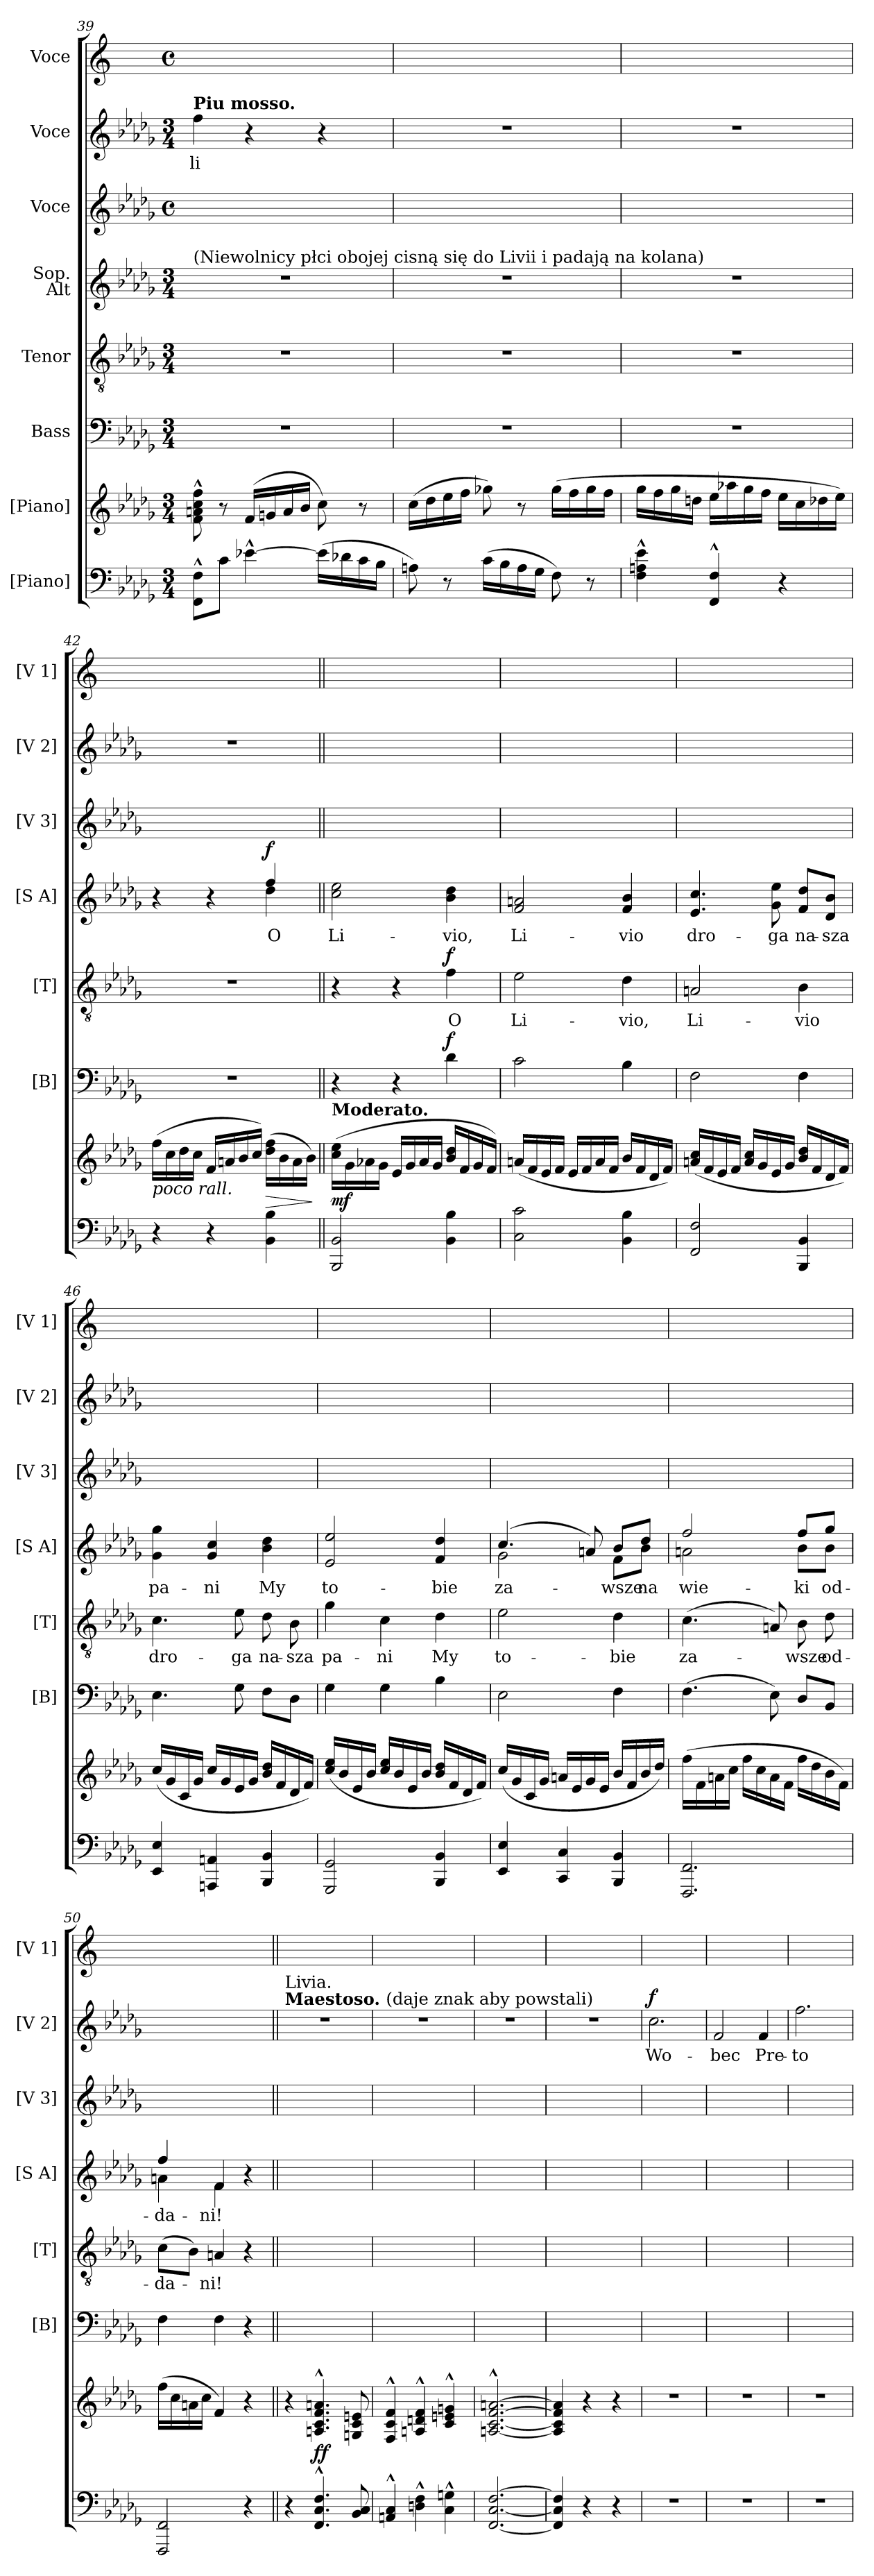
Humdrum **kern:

**kern	**kern	**dynam	**kern	**dynam	**kern	**text	**dynam	**kern	**text	**dynam	**kern	**kern	**text	**dynam	**kern
*part8	*part7	*part7	*part6	*part6	*part5	*part5	*part5	*part4	*part4	*part4	*part3	*part2	*part2	*part2	*part1
*staff8	*staff7	*staff7	*staff6	*staff6	*staff5	*staff5	*staff5	*staff4	*staff4	*staff4	*staff3	*staff2	*staff2	*staff2	*staff1
*I"[Piano]	*I"[Piano]	*	*I"Bass	*	*I"Tenor	*	*	*I"Sop.\nAlt	*	*	*I"Voce	*I"Voce	*	*	*I"Voce
*	*	*	*I'[B]	*	*I'[T]	*	*	*I'[S A]	*	*	*I'[V 3]	*I'[V 2]	*	*	*I'[V 1]
*clefF4	*clefG2	*	*clefF4	*	*clefGv2	*	*	*clefG2	*	*	*clefG2	*clefG2	*	*	*clefG2
*k[b-e-a-d-g-]	*k[b-e-a-d-g-]	*	*k[b-e-a-d-g-]	*	*k[b-e-a-d-g-]	*	*	*k[b-e-a-d-g-]	*	*	*k[b-e-a-d-g-]	*k[b-e-a-d-g-]	*	*	*k[]
*M3/4	*M3/4	*	*M3/4	*	*M3/4	*	*	*M3/4	*	*	*M4/4	*M3/4	*	*	*M4/4
*	*	*	*	*	*	*	*	*	*	*	*met(c)	*	*	*	*met(c)
=39	=39	=39	=39	=39	=39	=39	=39	=39	=39	=39	=39	=39	=39	=39	=39
!	!	!	!	!	!	!	!	!	!	!	!	!LO:TX:a:B:t=Piu mosso.	!	!	!
!	!	!	!	!	!	!	!	!LO:TX:a:t=(Niewolnicy płci obojej cisną się do Livii i padają na kolana)	!	!	!	!	!	!	!
8FF^^\ 8F^^\L	8f^^\ 8an^^\ 8cc^^\ 8ff^^\	.	2.r	.	2.r	.	.	2.r	.	.	2.ryy	4ff\	-li	.	2.ryy
8c\J	8r	.	.	.	.	.	.	.	.	.	.	.	.	.	.
[4e-X^^>\	(<16f/LL	.	.	.	.	.	.	.	.	.	.	4r	.	.	.
.	16gn/	.	.	.	.	.	.	.	.	.	.	.	.	.	.
.	16a/	.	.	.	.	.	.	.	.	.	.	.	.	.	.
.	16b-/JJ	.	.	.	.	.	.	.	.	.	.	.	.	.	.
(16e-\LL]	8cc\)	.	.	.	.	.	.	.	.	.	.	4r	.	.	.
16d-X\	.	.	.	.	.	.	.	.	.	.	.	.	.	.	.
16c\	8r	.	.	.	.	.	.	.	.	.	.	.	.	.	.
16B-\JJ	.	.	.	.	.	.	.	.	.	.	.	.	.	.	.
=40	=40	=40	=40	=40	=40	=40	=40	=40	=40	=40	=40	=40	=40	=40	=40
8An\)	(16cc\LL	.	2.r	.	2.r	.	.	2.r	.	.	2.ryy	2.r	.	.	2.ryy
.	16dd-\	.	.	.	.	.	.	.	.	.	.	.	.	.	.
8r	16ee-\	.	.	.	.	.	.	.	.	.	.	.	.	.	.
.	16ff\JJ	.	.	.	.	.	.	.	.	.	.	.	.	.	.
(16c\LL	8gg-X\)	.	.	.	.	.	.	.	.	.	.	.	.	.	.
16B-\	.	.	.	.	.	.	.	.	.	.	.	.	.	.	.
16A\	8r	.	.	.	.	.	.	.	.	.	.	.	.	.	.
16G-\JJ	.	.	.	.	.	.	.	.	.	.	.	.	.	.	.
8F\)	(16gg-\LL	.	.	.	.	.	.	.	.	.	.	.	.	.	.
.	16ff\	.	.	.	.	.	.	.	.	.	.	.	.	.	.
8r	16gg-\	.	.	.	.	.	.	.	.	.	.	.	.	.	.
.	16ff\JJ	.	.	.	.	.	.	.	.	.	.	.	.	.	.
=41	=41	=41	=41	=41	=41	=41	=41	=41	=41	=41	=41	=41	=41	=41	=41
4F^^\ 4An^^\ 4e-^^\	16gg-\LL	.	2.r	.	2.r	.	.	2.r	.	.	2.ryy	2.r	.	.	2.ryy
.	16ff\	.	.	.	.	.	.	.	.	.	.	.	.	.	.
.	16gg-\	.	.	.	.	.	.	.	.	.	.	.	.	.	.
.	16ddn\JJ	.	.	.	.	.	.	.	.	.	.	.	.	.	.
4FF^^/ 4F^^/	16ee-\LL	.	.	.	.	.	.	.	.	.	.	.	.	.	.
.	16aa-X\	.	.	.	.	.	.	.	.	.	.	.	.	.	.
.	16gg-\	.	.	.	.	.	.	.	.	.	.	.	.	.	.
.	16ff\JJ	.	.	.	.	.	.	.	.	.	.	.	.	.	.
4r	16ee-\LL	.	.	.	.	.	.	.	.	.	.	.	.	.	.
.	16cc\	.	.	.	.	.	.	.	.	.	.	.	.	.	.
.	16dd-X\	.	.	.	.	.	.	.	.	.	.	.	.	.	.
.	16ee-\JJ)	.	.	.	.	.	.	.	.	.	.	.	.	.	.
=42	=42	=42	=42	=42	=42	=42	=42	=42	=42	=42	=42	=42	=42	=42	=42
*	*	*	*	*	*	*	*	*^	*	*	*	*	*	*	*
!	!LO:TX:b:i:t=poco rall.	!	!	!	!	!	!	!	!	!	!	!	!	!	!	!
4r	(16ff\LL	.	2.r	.	2.r	.	.	4r	2ryy	.	.	2.ryy	2.r	.	.	2.ryy
.	16cc\	.	.	.	.	.	.	.	.	.	.	.	.	.	.	.
.	16dd-\	.	.	.	.	.	.	.	.	.	.	.	.	.	.	.
.	16cc\JJ	.	.	.	.	.	.	.	.	.	.	.	.	.	.	.
4r	16f/LL	.	.	.	.	.	.	4r	.	.	.	.	.	.	.	.
.	16an/	.	.	.	.	.	.	.	.	.	.	.	.	.	.	.
.	16b-/	.	.	.	.	.	.	.	.	.	.	.	.	.	.	.
.	16cc/JJ)	.	.	.	.	.	.	.	.	.	.	.	.	.	.	.
!	!	!LO:HP:b	!	!	!	!	!	!	!	!	!LO:DY:a	!	!	!	!	!
4BB-\ 4B-\	(16dd-\ 16ff\LL	>	.	.	.	.	.	4ff/	4dd-\	O	f	.	.	.	.	.
.	16b-\	.	.	.	.	.	.	.	.	.	.	.	.	.	.	.
.	16a\	.	.	.	.	.	.	.	.	.	.	.	.	.	.	.
.	16b-\JJ)	.	.	.	.	.	.	.	.	.	.	.	.	.	.	.
*	*	*	*	*	*	*	*	*v	*v	*	*	*	*	*	*	*
.	.	]	.	.	.	.	.	.	.	.	.	.	.	.	.
=43||	=43||	=43||	=43||	=43||	=43||	=43||	=43||	=43||	=43||	=43||	=43||	=43||	=43||	=43||	=43||
!	!LO:TX:a:B:t=Moderato.	!	!	!	!	!	!	!	!	!	!	!	!	!	!
2BBB-/ 2BB-/	(<16cc\ 16ee-\LL	mf	4r	.	4r	.	.	2cc\ 2ee-\	Li-	.	2.ryy	2.ryy	.	.	2.ryy
.	16g-\	.	.	.	.	.	.	.	.	.	.	.	.	.	.
.	16a-X\	.	.	.	.	.	.	.	.	.	.	.	.	.	.
.	16g-\JJ	.	.	.	.	.	.	.	.	.	.	.	.	.	.
.	16e-/LL	.	4r	.	4r	.	.	.	.	.	.	.	.	.	.
.	16g-/	.	.	.	.	.	.	.	.	.	.	.	.	.	.
.	16a-/	.	.	.	.	.	.	.	.	.	.	.	.	.	.
.	16g-/JJ	.	.	.	.	.	.	.	.	.	.	.	.	.	.
!	!	!	!	!LO:DY:a	!	!	!LO:DY:a	!	!	!	!	!	!	!	!
4BB-\ 4B-\	16b-/ 16dd-/LL	.	4d-\	f	4f\	O	f	4b-\ 4dd-\	-vio,	.	.	.	.	.	.
.	16f/	.	.	.	.	.	.	.	.	.	.	.	.	.	.
.	16g-/	.	.	.	.	.	.	.	.	.	.	.	.	.	.
.	16f/JJ)	.	.	.	.	.	.	.	.	.	.	.	.	.	.
=44	=44	=44	=44	=44	=44	=44	=44	=44	=44	=44	=44	=44	=44	=44	=44
2C\ 2c\	(16an/LL	.	2c\	.	2e-\	Li-	.	2f/ 2an/	Li-	.	2.ryy	2.ryy	.	.	2.ryy
.	16f/	.	.	.	.	.	.	.	.	.	.	.	.	.	.
.	16e-/	.	.	.	.	.	.	.	.	.	.	.	.	.	.
.	16f/JJ	.	.	.	.	.	.	.	.	.	.	.	.	.	.
.	16e-/LL	.	.	.	.	.	.	.	.	.	.	.	.	.	.
.	16f/	.	.	.	.	.	.	.	.	.	.	.	.	.	.
.	16a/	.	.	.	.	.	.	.	.	.	.	.	.	.	.
.	16f/JJ	.	.	.	.	.	.	.	.	.	.	.	.	.	.
4BB-\ 4B-\	16b-/LL	.	4B-\	.	4d-\	-vio,	.	4f/ 4b-/	-vio	.	.	.	.	.	.
.	16f/	.	.	.	.	.	.	.	.	.	.	.	.	.	.
.	16d-/	.	.	.	.	.	.	.	.	.	.	.	.	.	.
.	16f/JJ)	.	.	.	.	.	.	.	.	.	.	.	.	.	.
=45	=45	=45	=45	=45	=45	=45	=45	=45	=45	=45	=45	=45	=45	=45	=45
2FF/ 2F/	(16an/ 16cc/LL	.	2F\	.	2An/	Li-	.	4.e-/ 4.cc/	dro-	.	2.ryy	2.ryy	.	.	2.ryy
.	16f/	.	.	.	.	.	.	.	.	.	.	.	.	.	.
.	16e-/	.	.	.	.	.	.	.	.	.	.	.	.	.	.
.	16f/JJ	.	.	.	.	.	.	.	.	.	.	.	.	.	.
.	16a/ 16cc/LL	.	.	.	.	.	.	.	.	.	.	.	.	.	.
.	16g-/	.	.	.	.	.	.	.	.	.	.	.	.	.	.
.	16e-/	.	.	.	.	.	.	8g-\ 8ee-\	-ga	.	.	.	.	.	.
.	16g-/JJ	.	.	.	.	.	.	.	.	.	.	.	.	.	.
4BBB-/ 4BB-/	16b-/ 16dd-/LL	.	4F\	.	4B-\	-vio	.	8f/ 8dd-/L	na-	.	.	.	.	.	.
.	16f/	.	.	.	.	.	.	.	.	.	.	.	.	.	.
.	16d-/	.	.	.	.	.	.	8d-/ 8b-/J	-sza	.	.	.	.	.	.
.	16f/JJ)	.	.	.	.	.	.	.	.	.	.	.	.	.	.
=46	=46	=46	=46	=46	=46	=46	=46	=46	=46	=46	=46	=46	=46	=46	=46
4EE-/ 4E-/	(16cc/LL	.	4.E-\	.	4.c\	dro-	.	4g-\ 4gg-\	pa-	.	2.ryy	2.ryy	.	.	2.ryy
.	16g-/	.	.	.	.	.	.	.	.	.	.	.	.	.	.
.	16c/	.	.	.	.	.	.	.	.	.	.	.	.	.	.
.	16g-/JJ	.	.	.	.	.	.	.	.	.	.	.	.	.	.
4AAAn/ 4AAn/	16cc/LL	.	.	.	.	.	.	4g-/ 4cc/	-ni	.	.	.	.	.	.
.	16g-/	.	.	.	.	.	.	.	.	.	.	.	.	.	.
.	16e-/	.	8G-\	.	8e-\	-ga	.	.	.	.	.	.	.	.	.
.	16g-/JJ	.	.	.	.	.	.	.	.	.	.	.	.	.	.
4BBB-/ 4BB-/	16b-/ 16dd-/LL	.	8F\L	.	8d-\	na-	.	4b-\ 4dd-\	My	.	.	.	.	.	.
.	16f/	.	.	.	.	.	.	.	.	.	.	.	.	.	.
.	16d-/	.	8D-\J	.	8B-\	-sza	.	.	.	.	.	.	.	.	.
.	16f/JJ)	.	.	.	.	.	.	.	.	.	.	.	.	.	.
=47	=47	=47	=47	=47	=47	=47	=47	=47	=47	=47	=47	=47	=47	=47	=47
2GGG-/ 2GG-/	(16cc/ 16ee-/LL	.	4G-\	.	4g-\	pa-	.	2e-/ 2ee-/	to-	.	2.ryy	2.ryy	.	.	2.ryy
.	16b-/	.	.	.	.	.	.	.	.	.	.	.	.	.	.
.	16e-/	.	.	.	.	.	.	.	.	.	.	.	.	.	.
.	16b-/JJ	.	.	.	.	.	.	.	.	.	.	.	.	.	.
.	16cc/ 16ee-/LL	.	4G-\	.	4c\	-ni	.	.	.	.	.	.	.	.	.
.	16b-/	.	.	.	.	.	.	.	.	.	.	.	.	.	.
.	16e-/	.	.	.	.	.	.	.	.	.	.	.	.	.	.
.	16b-/JJ	.	.	.	.	.	.	.	.	.	.	.	.	.	.
4BBB-/ 4BB-/	16b-/ 16dd-/LL	.	4B-\	.	4d-\	My	.	4f/ 4dd-/	-bie	.	.	.	.	.	.
.	16f/	.	.	.	.	.	.	.	.	.	.	.	.	.	.
.	16d-/	.	.	.	.	.	.	.	.	.	.	.	.	.	.
.	16f/JJ)	.	.	.	.	.	.	.	.	.	.	.	.	.	.
=48	=48	=48	=48	=48	=48	=48	=48	=48	=48	=48	=48	=48	=48	=48	=48
*	*	*	*	*	*	*	*	*^	*	*	*	*	*	*	*
4EE-/ 4E-/	(16cc/LL	.	2E-\	.	2e-\	to-	.	(4.cc/	2g-\	za-	.	2.ryy	2.ryy	.	.	2.ryy
.	16g-/	.	.	.	.	.	.	.	.	.	.	.	.	.	.	.
.	16c/	.	.	.	.	.	.	.	.	.	.	.	.	.	.	.
.	16g-/JJ	.	.	.	.	.	.	.	.	.	.	.	.	.	.	.
4CC/ 4C/	16an/LL	.	.	.	.	.	.	.	.	.	.	.	.	.	.	.
.	16e-/	.	.	.	.	.	.	.	.	.	.	.	.	.	.	.
.	16g-/	.	.	.	.	.	.	8an/)	.	.	.	.	.	.	.	.
.	16e-/JJ	.	.	.	.	.	.	.	.	.	.	.	.	.	.	.
4BBB-/ 4BB-/	16b-/LL	.	4F\	.	4d-\	-bie	.	8b-/L	8f\L	-wsze	.	.	.	.	.	.
.	16f/	.	.	.	.	.	.	.	.	.	.	.	.	.	.	.
.	16b-/	.	.	.	.	.	.	8dd-/J	8b-\J	na	.	.	.	.	.	.
.	16dd-/JJ)	.	.	.	.	.	.	.	.	.	.	.	.	.	.	.
=49	=49	=49	=49	=49	=49	=49	=49	=49	=49	=49	=49	=49	=49	=49	=49	=49
2.FFF/ 2.FF/	(16ff\LL	.	(4.F\	.	(4.c\	za-	.	2ff/	2an\	wie-	.	2.ryy	2.ryy	.	.	2.ryy
.	16f\	.	.	.	.	.	.	.	.	.	.	.	.	.	.	.
.	16an\	.	.	.	.	.	.	.	.	.	.	.	.	.	.	.
.	16cc\JJ	.	.	.	.	.	.	.	.	.	.	.	.	.	.	.
.	16ff\LL	.	.	.	.	.	.	.	.	.	.	.	.	.	.	.
.	16cc\	.	.	.	.	.	.	.	.	.	.	.	.	.	.	.
.	16a\	.	8E-\)	.	8An/)	.	.	.	.	.	.	.	.	.	.	.
.	16f\JJ	.	.	.	.	.	.	.	.	.	.	.	.	.	.	.
.	16ff\LL	.	8D-/L	.	8B-\	-wsze	.	8ff/L	8b-\L	-ki	.	.	.	.	.	.
.	16dd-\	.	.	.	.	.	.	.	.	.	.	.	.	.	.	.
.	16b-\	.	8BB-/J	.	8d-\	od-	.	8gg-/J	8b-\J	od-	.	.	.	.	.	.
.	16f\JJ)	.	.	.	.	.	.	.	.	.	.	.	.	.	.	.
=50	=50	=50	=50	=50	=50	=50	=50	=50	=50	=50	=50	=50	=50	=50	=50	=50
2FFF/ 2FF/	(16ff\LL	.	4F\	.	(8c\L	-da-	.	4ff/	4an\	-da-	.	2.ryy	2.ryy	.	.	2.ryy
.	16cc\	.	.	.	.	.	.	.	.	.	.	.	.	.	.	.
.	16an\	.	.	.	8B-\J)	.	.	.	.	.	.	.	.	.	.	.
.	16cc\JJ	.	.	.	.	.	.	.	.	.	.	.	.	.	.	.
.	4f/)	.	4F\	.	4An/	-ni!	.	4f/	4f\	-ni!	.	.	.	.	.	.
4r	4r	.	4r	.	4r	.	.	4r	4ryy	.	.	.	.	.	.	.
=51||	=51||	=51||	=51||	=51||	=51||	=51||	=51||	=51||	=51||	=51||	=51||	=51||	=51||	=51||	=51||	=51||
!	!	!	!	!	!	!	!	!	!	!	!	!	!LO:TX:a:B:t=Maestoso.	!	!	!
!	!	!	!	!	!	!	!	!	!	!	!	!	!LO:TX:a:t=Livia.	!	!	!
*	*	*	*	*	*	*	*	*v	*v	*	*	*	*	*	*	*
4r	4r	.	2.ryy	.	2.ryy	.	.	2.ryy	.	.	2.ryy	2.r	.	.	2.ryy
4.FF^^/ 4.C^^/ 4.F^^/	4.An^^/ 4.c^^/ 4.f^^/ 4.an^^/	ff	.	.	.	.	.	.	.	.	.	.	.	.	.
8BB-/ 8C/	8Gn/ 8c/ 8en/	.	.	.	.	.	.	.	.	.	.	.	.	.	.
=52	=52	=52	=52	=52	=52	=52	=52	=52	=52	=52	=52	=52	=52	=52	=52
!	!	!	!	!	!	!	!	!	!	!	!	!LO:TX:a:t=(daje znak aby powstali)	!	!	!
4AAn^^/ 4C^^/	4F^^/ 4c^^/ 4f^^/	.	2.ryy	.	2.ryy	.	.	2.ryy	.	.	2.ryy	2.r	.	.	2.ryy
4Dn^^\ 4F^^\	4An^^/ 4dn^^/ 4f^^/	.	.	.	.	.	.	.	.	.	.	.	.	.	.
4C^^\ 4Gn^^\	4c^^/ 4en^^/ 4gn^^/	.	.	.	.	.	.	.	.	.	.	.	.	.	.
=53	=53	=53	=53	=53	=53	=53	=53	=53	=53	=53	=53	=53	=53	=53	=53
[2.FF/ [2.C/ [2.F/	[2.An^^/ [2.c^^/ [2.f^^/ [2.an^^/	.	2.ryy	.	2.ryy	.	.	2.ryy	.	.	2.ryy	2.r	.	.	2.ryy
=54	=54	=54	=54	=54	=54	=54	=54	=54	=54	=54	=54	=54	=54	=54	=54
4FF]/ 4C]/ 4F]/	4A]/ 4c]/ 4f]/ 4a]/	.	2.ryy	.	2.ryy	.	.	2.ryy	.	.	2.ryy	2.r	.	.	2.ryy
4r	4r	.	.	.	.	.	.	.	.	.	.	.	.	.	.
4r	4r	.	.	.	.	.	.	.	.	.	.	.	.	.	.
=55	=55	=55	=55	=55	=55	=55	=55	=55	=55	=55	=55	=55	=55	=55	=55
!	!	!	!	!	!	!	!	!	!	!	!	!	!	!LO:DY:a	!
2.r	2.r	.	2.ryy	.	2.ryy	.	.	2.ryy	.	.	2.ryy	2.cc\	Wo-	f	2.ryy
=56	=56	=56	=56	=56	=56	=56	=56	=56	=56	=56	=56	=56	=56	=56	=56
2.r	2.r	.	2.ryy	.	2.ryy	.	.	2.ryy	.	.	2.ryy	2f/	-bec	.	2.ryy
.	.	.	.	.	.	.	.	.	.	.	.	4f/	Pre-	.	.
=57	=57	=57	=57	=57	=57	=57	=57	=57	=57	=57	=57	=57	=57	=57	=57
2.r	2.r	.	2.ryy	.	2.ryy	.	.	2.ryy	.	.	2.ryy	2.ff\	-to-	.	2.ryy
=	=	=	=	=	=	=	=	=	=	=	=	=	=	=	=
*-	*-	*-	*-	*-	*-	*-	*-	*-	*-	*-	*-	*-	*-	*-	*-
